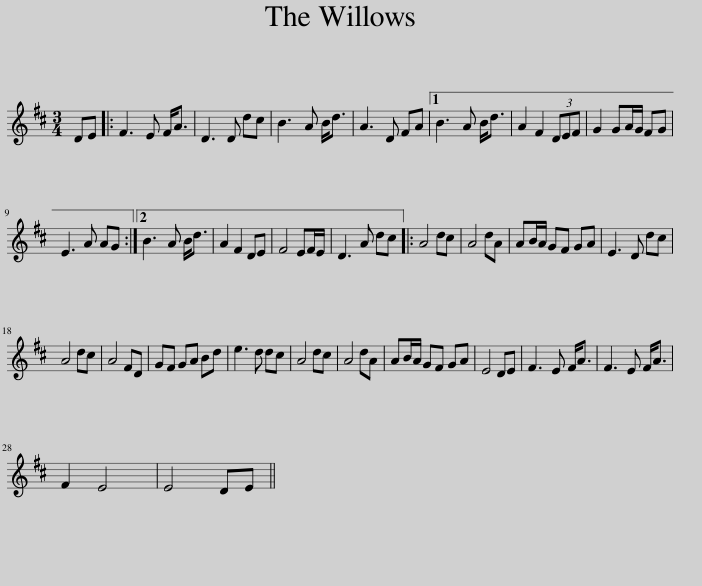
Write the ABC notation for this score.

X:1
L:1/8
M:3/4
I:linebreak $
K:D
V:1 treble
V:1
 DE |: F3 E F<A | D3 D dc | B3 A B<d | A3 D FA |1 %5
 B3 A B<d | A2 F2 (3DEF | G2 GA/G/ FG |$ E3 A AG :|2 B3 A B<d | %10
 A2 F2 DE | F4 EF/E/ | D3 A dc |: A4 dc | A4 dA | %15
 AB/A/ GF GA | E3 D dc |$ A4 dc | A4 FD | GF GA Bd | %20
 e3 d dc | A4 dc | A4 dA | AB/A/ GF GA | E4 DE | %25
 F3 E F<A | F3 E F<A |$ F2 E4 | E4 DE || %29
